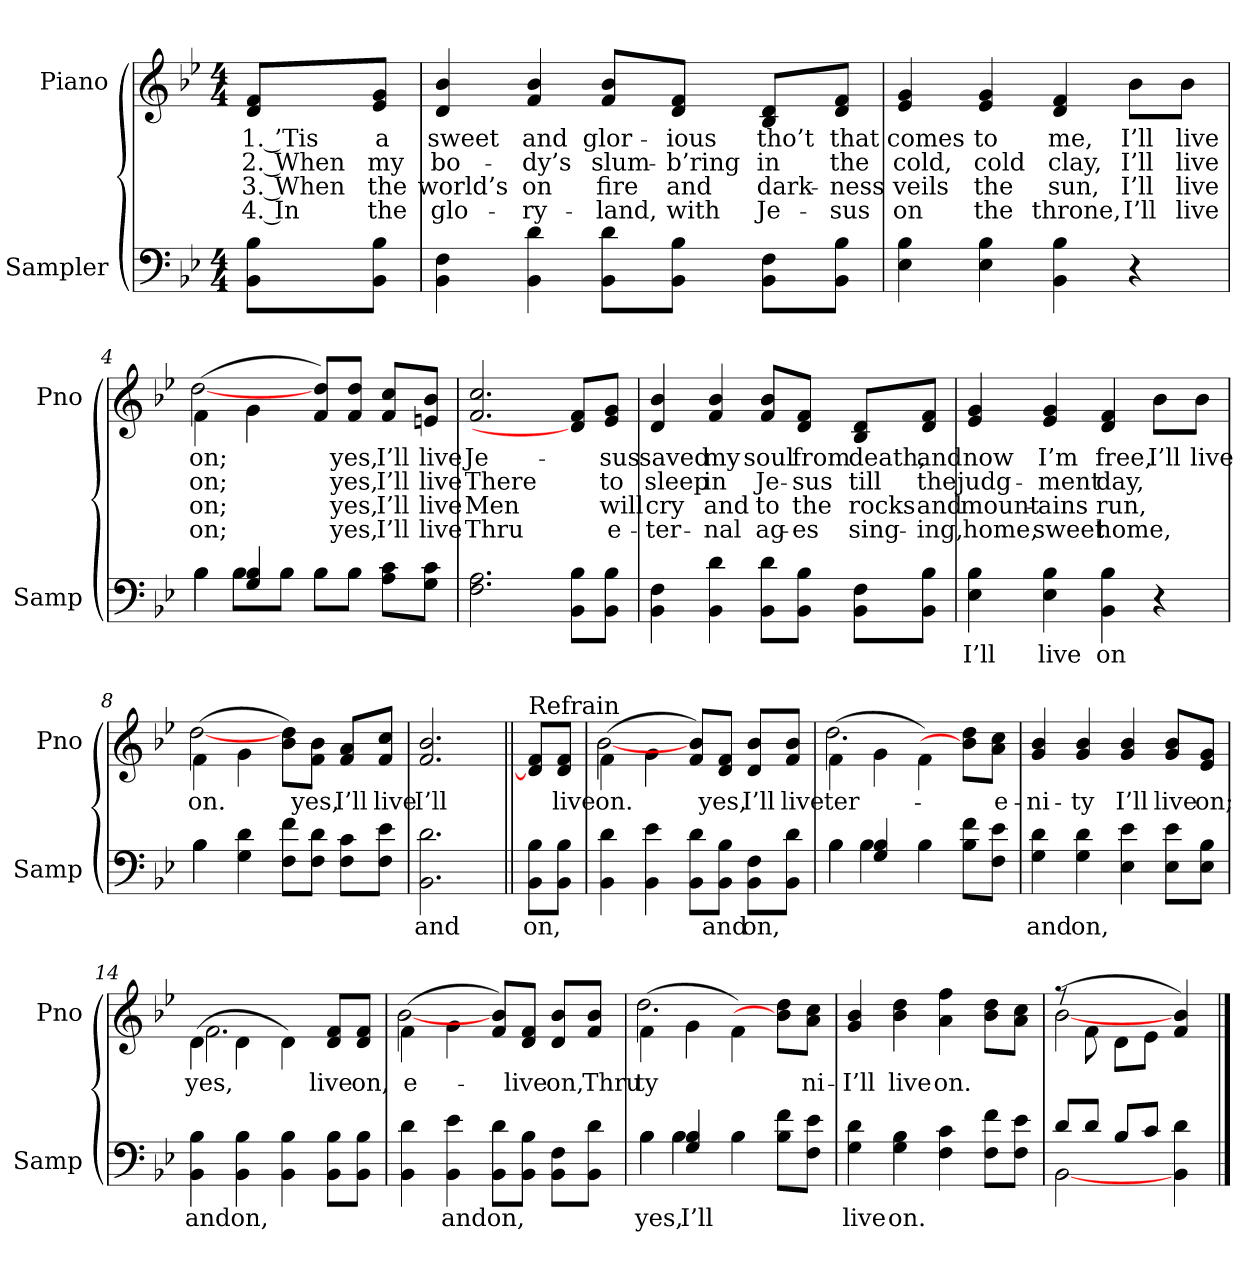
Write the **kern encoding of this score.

**kern	**text	**kern	**text	**text	**text	**text
*part2	*part2	*part1	*part1	*part1	*part1	*part1
*staff2	*staff2	*staff1	*staff1	*staff1	*staff1	*staff1
*I"Sampler	*	*I"Piano	*	*	*	*
*I'Samp	*	*I'Pno	*	*	*	*
*clefF4	*	*clefG2	*	*	*	*
*k[b-e-]	*	*k[b-e-]	*	*	*	*
*B-:	*	*B-:	*	*	*	*
*M4/4	*	*M4/4	*	*	*	*
=1	=1	=1	=1	=1	=1	=1
8BB-\ 8B-\L	.	8d/ 8f/L	1. ’Tis	2. When	3. When	4. In
8BB-\ 8B-\J	.	8e-/ 8g/J	a	my	the	the
=2	=2	=2	=2	=2	=2	=2
4BB- 4F	.	4d 4b-	sweet	bo-	world’s	glo-
4BB- 4d	.	4f 4b-	and	-dy’s	on	-ry-
8BB-\ 8d\L	.	8f/ 8b-/L	glor-	slum-	fire	-land,
8BB-\ 8B-\J	.	8d/ 8f/J	-ious	-b’ring	and	with
8BB-\ 8F\L	.	8B-/ 8d/L	tho’t	in	dark-	Je-
8BB-\ 8B-\J	.	8d/ 8f/J	that	the	-ness	-sus
=3	=3	=3	=3	=3	=3	=3
4E- 4B-	.	4e- 4g	comes	cold,	veils	on
4E- 4B-	.	4e- 4g	to	cold	the	the
4BB- 4B-	.	4d 4f	me,	clay,	sun,	throne,
4r	.	8b-\L	I’ll	I’ll	I’ll	I’ll
.	.	8b-\J	live	live	live	live
=4	=4	=4	=4	=4	=4	=4
*^	*	*^	*	*	*	*
4B-\	4B-	.	(4f\	[2dd	on;	on;	on;	on;
4G 4B-	8B-\L	.	4g\	.	.	.	.	.
.	8B-\J	.	.	.	.	.	.	.
8B-\L)	2ryy	.	8f/ 8dd/L)	2ryy	.	.	.	.
8B-\J	.	.	8f/ 8dd/J	.	yes,	yes,	yes,	yes,
8A\ 8c\L	.	.	8f/ 8cc/L	.	I’ll	I’ll	I’ll	I’ll
8G\ 8c\J	.	.	8en/ 8b-/J	.	live	live	live	live
*v	*v	*	*	*	*	*	*	*
*	*	*v	*v	*	*	*	*
=5	=5	=5	=5	=5	=5	=5
2.F 2.A	.	2.f 2.cc	Je-	There	Men	Thru
8BB-\ 8B-\L	.	8d]/ 8f/L	.	.	.	.
8BB-\ 8B-\J	.	8e-/ 8g/J	-sus	to	will	e-
=6	=6	=6	=6	=6	=6	=6
4BB- 4F	.	4d 4b-	saved	sleep	cry	-ter-
4BB- 4d	.	4f 4b-	my	in	and	-nal
8BB-\ 8d\L	.	8f/ 8b-/L	soul	Je-	to	ag-
8BB-\ 8B-\J	.	8d/ 8f/J	from	-sus	the	-es
8BB-\ 8F\L	.	8B-/ 8d/L	death,	till	rocks	sing-
8BB-\ 8B-\J	.	8d/ 8f/J	and	the	and	-ing,
=7	=7	=7	=7	=7	=7	=7
4E- 4B-	I’ll	4e- 4g	now	judg-	mount-	home,
4E- 4B-	live	4e- 4g	I’m	-ment	-ains	sweet
4BB- 4B-	on	4d 4f	free,	day,	run,	home,
4r	.	8b-\L	I’ll	.	.	.
.	.	8b-\J	live	.	.	.
=8	=8	=8	=8	=8	=8	=8
*^	*	*^	*	*	*	*
4B-\	4B-	.	(4f\	[2dd	on.	.	.	.
4G 4d	2.ryy	.	4g\	.	.	.	.	.
8F\ 8f\L	.	.	8b-\ 8dd\L)	2ryy	.	.	.	.
8F\ 8d\J	.	.	8f\ 8b-\J	.	yes,	.	.	.
8F\ 8c\L	.	.	8f/ 8a/L	.	I’ll	.	.	.
8F\ 8e-\J	.	.	8f/ 8cc/J	.	live	.	.	.
*v	*v	*	*	*	*	*	*	*
*	*	*v	*v	*	*	*	*
=9	=9	=9	=9	=9	=9	=9
2.BB- 2.d	and	2.f 2.b-	I’ll	.	.	.
=10||	=10||	=10||	=10||	=10||	=10||	=10||
!	!	!LO:TX:t=Refrain	!	!	!	!
8BB-\ 8B-\L	on,	8d]/ 8f/L	.	.	.	.
8BB-\ 8B-\J	.	8d/ 8f/J	live	.	.	.
=11	=11	=11	=11	=11	=11	=11
*	*	*^	*	*	*	*
4BB- 4d	.	(4f\	[2b-	on.	.	.	.
4BB- 4e-	.	4g\	.	.	.	.	.
8BB-\ 8d\L	.	8f/ 8b-/L)	2ryy	.	.	.	.
8BB-\ 8B-\J	and	8d/ 8f/J	.	yes,	.	.	.
8BB-\ 8F\L	on,	8d/ 8b-/L	.	I’ll	.	.	.
8BB-\ 8d\J	.	8f/ 8b-/J	.	live	.	.	.
=12	=12	=12	=12	=12	=12	=12	=12
*^	*	*	*	*	*	*	*
4B-\	4B-	.	(4f\	2.dd	-ter-	.	.	.
4G 4B-	4B-	.	4g\	.	.	.	.	.
4B-\	2ryy	.	4f\)	.	.	.	.	.
8B-\ 8f\L	.	.	8b-]\ 8dd\L	4ryy	.	.	.	.
8F\ 8e-\J	.	.	8a\ 8cc\J	.	e-	.	.	.
*v	*v	*	*	*	*	*	*	*
*	*	*v	*v	*	*	*	*
=13	=13	=13	=13	=13	=13	=13
4G 4d	and	4g 4b-	-ni-	.	.	.
4G 4d	on,	4g 4b-	-ty	.	.	.
4E- 4e-	.	4g 4b-	I’ll	.	.	.
8E-\ 8e-\L	.	8g/ 8b-/L	live	.	.	.
8E-\ 8B-\J	.	8e-/ 8g/J	on;	.	.	.
=14	=14	=14	=14	=14	=14	=14
*	*	*^	*	*	*	*
4BB- 4B-	and	(4d\	2.f	yes,	.	.	.
4BB- 4B-	on,	4d\	.	.	.	.	.
4BB- 4B-	.	4d\)	.	.	.	.	.
8BB-\ 8B-\L	.	8d/ 8f/L	4ryy	live	.	.	.
8BB-\ 8B-\J	.	8d/ 8f/J	.	on,	.	.	.
=15	=15	=15	=15	=15	=15	=15	=15
4BB- 4d	.	(4f\	[2b-	e-	.	.	.
4BB- 4e-	and	4g\	.	.	.	.	.
8BB-\ 8d\L	on,	8f/ 8b-/L)	2ryy	.	.	.	.
8BB-\ 8B-\J	.	8d/ 8f/J	.	live	.	.	.
8BB-\ 8F\L	.	8d/ 8b-/L	.	on,	.	.	.
8BB-\ 8d\J	.	8f/ 8b-/J	.	Thru	.	.	.
=16	=16	=16	=16	=16	=16	=16	=16
*^	*	*	*	*	*	*	*
4B-\	4B-	yes,	(4f\	2.dd	-ty	.	.	.
4G 4B-	4B-	I’ll	4g\	.	.	.	.	.
4B-\	2ryy	.	4f\)	.	.	.	.	.
8B-\ 8f\L	.	.	8b-]\ 8dd\L	4ryy	.	.	.	.
8F\ 8e-\J	.	.	8a\ 8cc\J	.	-ni-	.	.	.
*v	*v	*	*	*	*	*	*	*
*	*	*v	*v	*	*	*	*
=17	=17	=17	=17	=17	=17	=17
4G 4d	live	4g 4b-	I’ll	.	.	.
4G 4B-	on.	4b- 4dd	live	.	.	.
4F 4c	.	4a 4ff	on.	.	.	.
8F\ 8f\L	.	8b-\ 8dd\L	.	.	.	.
8F\ 8e-\J	.	8a\ 8cc\J	.	.	.	.
=18	=18	=18	=18	=18	=18	=18
*^	*	*^	*	*	*	*
8d/L	[2BB-	.	(8r	([2b-	.	.	.	.
8d/J	.	.	8f\	.	.	.	.	.
8B-/L	.	.	8d\L	.	.	.	.	.
8c/J	.	.	8e-\J	.	.	.	.	.
4BB- 4d	4ryy	.	4f 4b-)	4ryy	.	.	.	.
*v	*v	*	*	*	*	*	*	*
*	*	*v	*v	*	*	*	*
==	==	==	==	==	==	==
*-	*-	*-	*-	*-	*-	*-
